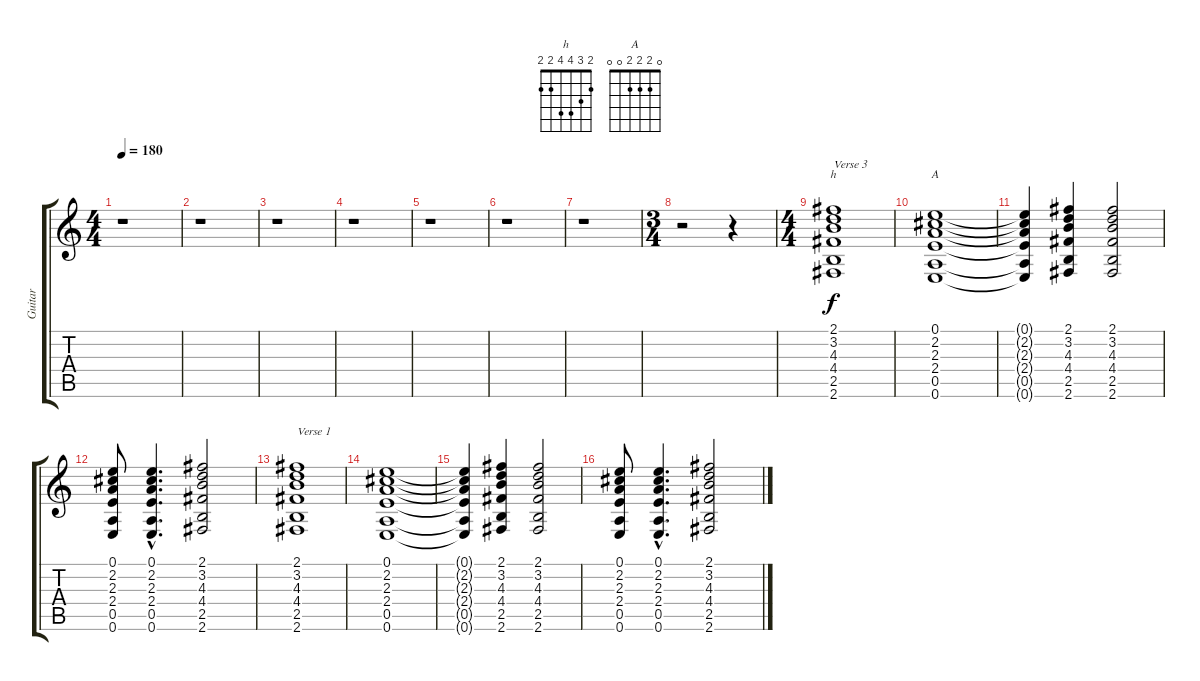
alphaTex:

\track ("Guitar" "Guitar") {instrument electricguitarclean}
\staff {score tabs}
\tuning (E4 B3 G3 D3 A2 E2) {hide}
\chord ("h" 2 3 4 4 2 2)
\chord ("A" 0 2 2 2 0 0)
\ts (4 4)
\tempo 180
\clef g2
\ks c
r.1{dy f} |
r.1 |
r.1 |
r.1 |
r.1 |
r.1 |
r.1 |
\ts (3 4)
r.2 r.4 |
\ts (4 4)
(2.1 3.2 4.3 4.4 2.5 2.6).1{ch "h" txt "Verse 3"} |
(0.1 2.2 2.3 2.4 0.5 0.6).1{ch "A"} |
(0.1{t} 2.2{t} 2.3{t} 2.4{t} 0.5{t} 0.6{t}).4 (2.1 3.2 4.3 4.4 2.5 2.6).4 (2.1 3.2 4.3 4.4 2.5 2.6).2 |
(0.1 2.2 2.3 2.4 0.5 0.6).8 (0.1{hac} 2.2{hac} 2.3{hac} 2.4{hac} 0.5{hac} 0.6{hac}).4{d} (2.1 3.2 4.3 4.4 2.5 2.6).2 |
(2.1 3.2 4.3 4.4 2.5 2.6).1{txt "Verse 1"} |
(0.1 2.2 2.3 2.4 0.5 0.6).1 |
(0.1{t} 2.2{t} 2.3{t} 2.4{t} 0.5{t} 0.6{t}).4 (2.1 3.2 4.3 4.4 2.5 2.6).4 (2.1 3.2 4.3 4.4 2.5 2.6).2 |
(0.1 2.2 2.3 2.4 0.5 0.6).8 (0.1{hac} 2.2{hac} 2.3{hac} 2.4{hac} 0.5{hac} 0.6{hac}).4{d} (2.1 3.2 4.3 4.4 2.5 2.6).2
